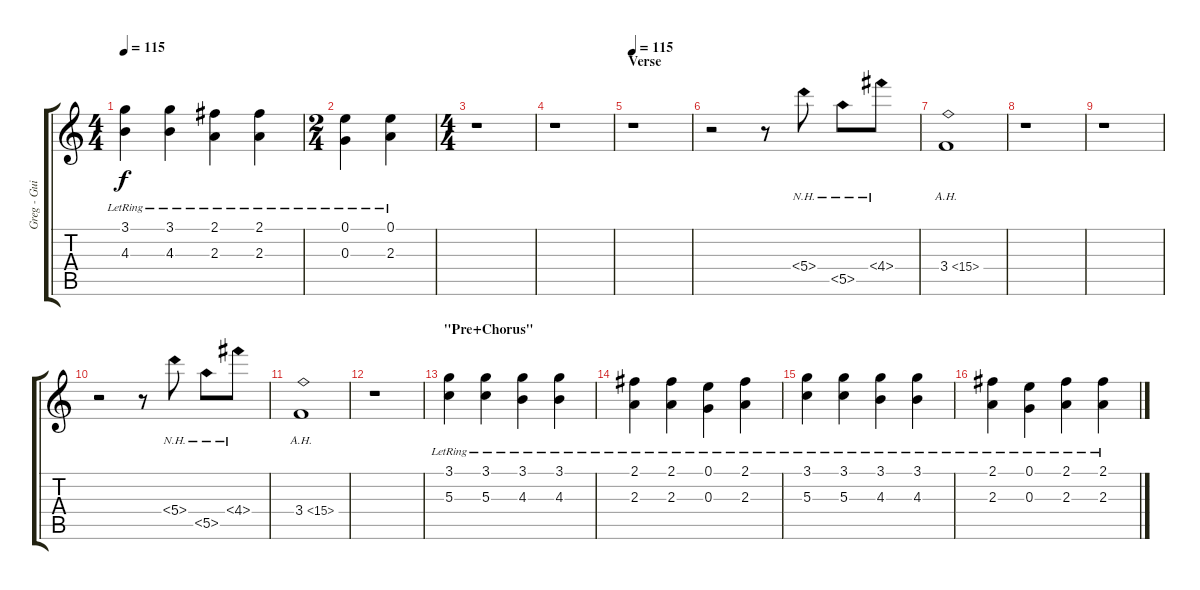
\track ("Greg - Guitar 2" "Greg - Gui") {instrument acousticguitarsteel}
\staff {score tabs}
\tuning (E4 B3 G3 D3 A2 D2) {hide}
\ts (4 4)
\tempo 115
\clef g2
\ks c
(3.1{lr} 4.3{lr}).4{dy f} (3.1 4.3{lr}).4 (2.1{lr} 2.3{lr}).4 (2.1 2.3{lr}).4 |
\ts (2 4)
(0.1{lr} 0.3{lr}).4 (0.1{lr} 2.3{lr}).4 |
\ts (4 4)
r.1 |
r.1 |
\section ("" "Verse")
\tempo 115
r.1 |
r.2 r.8 5.4{nh}.8 5.5{nh}.8 4.4{nh}.8 |
3.4{ah 12}.1 |
r.1 |
r.1 |
r.2 r.8 5.4{nh}.8 5.5{nh}.8 4.4{nh}.8 |
3.4{ah 12}.1 |
r.1 |
\section ("" "\"Pre+Chorus\"")
(3.1{lr} 5.3{lr}).4 (3.1{lr} 5.3{lr}).4 (3.1{lr} 4.3{lr}).4 (3.1{lr} 4.3{lr}).4 |
(2.1{lr} 2.3{lr}).4 (2.1{lr} 2.3{lr}).4 (0.1{lr} 0.3{lr}).4 (2.1{lr} 2.3{lr}).4 |
(3.1{lr} 5.3{lr}).4 (3.1{lr} 5.3{lr}).4 (3.1{lr} 4.3{lr}).4 (3.1{lr} 4.3{lr}).4 |
(2.1{lr} 2.3{lr}).4 (0.1{lr} 0.3{lr}).4 (2.1{lr} 2.3{lr}).4 (2.1 2.3{lr}).4
